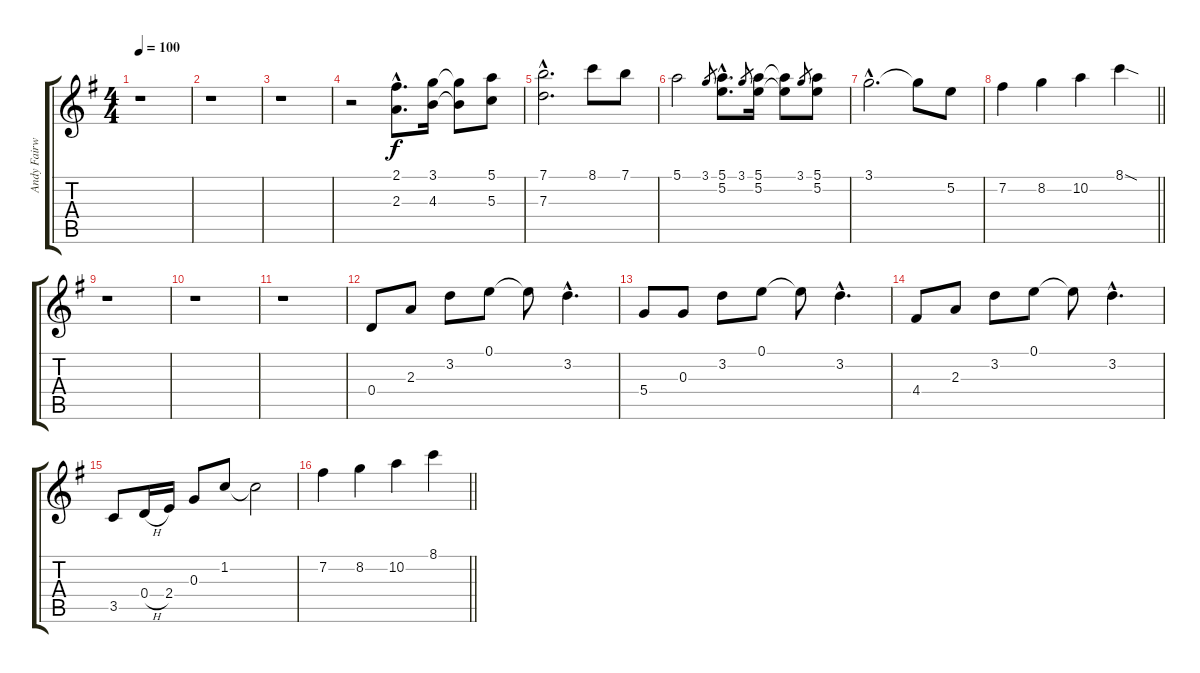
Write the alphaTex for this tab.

\track ("Andy Fairweatherlow Guitar" "Andy Fairw") {instrument electricguitarclean}
\staff {score tabs}
\tuning (E4 B3 G3 D3 A2 E2) {hide}
\ts (4 4)
\tempo 100
\clef g2
\ks g
r.1{dy f instrument electricguitarclean} |
r.1 |
r.1 |
r.2 (2.1{hac} 2.3{hac}).8{d} (3.1 4.3).16 (3.1{t} 4.3{t}).8 (5.1 5.3).8 |
(7.1{hac} 7.3{hac}).2{d} 8.1.8 7.1.8 |
5.1.2 3.1.8{gr} (5.1{hac} 5.2{hac}).8{d} 3.1.8{gr} (5.1 5.2).16 (5.1{t} 5.2{t}).8 3.1.8{gr} (5.1 5.2).8 |
3.1{hac}.2{d} 3.1{t}.8 5.2.8 |
\barLineRight lightlight
7.2.4 8.2.4 10.2.4 8.1{sod}.4 |
r.1 |
r.1 |
r.1 |
0.4.8 2.3.8 3.2.8 0.1.8 0.1{t}.8 3.2{hac}.4{d} |
5.4.8 0.3.8 3.2.8 0.1.8 0.1{t}.8 3.2{hac}.4{d} |
4.4.8 2.3.8 3.2.8 0.1.8 0.1{t}.8 3.2{hac}.4{d} |
3.5.8 0.4{h}.16 2.4.16 0.3.8 1.2.8 1.2{t}.2 |
\barLineRight lightlight
7.2.4 8.2.4 10.2.4 8.1.4
